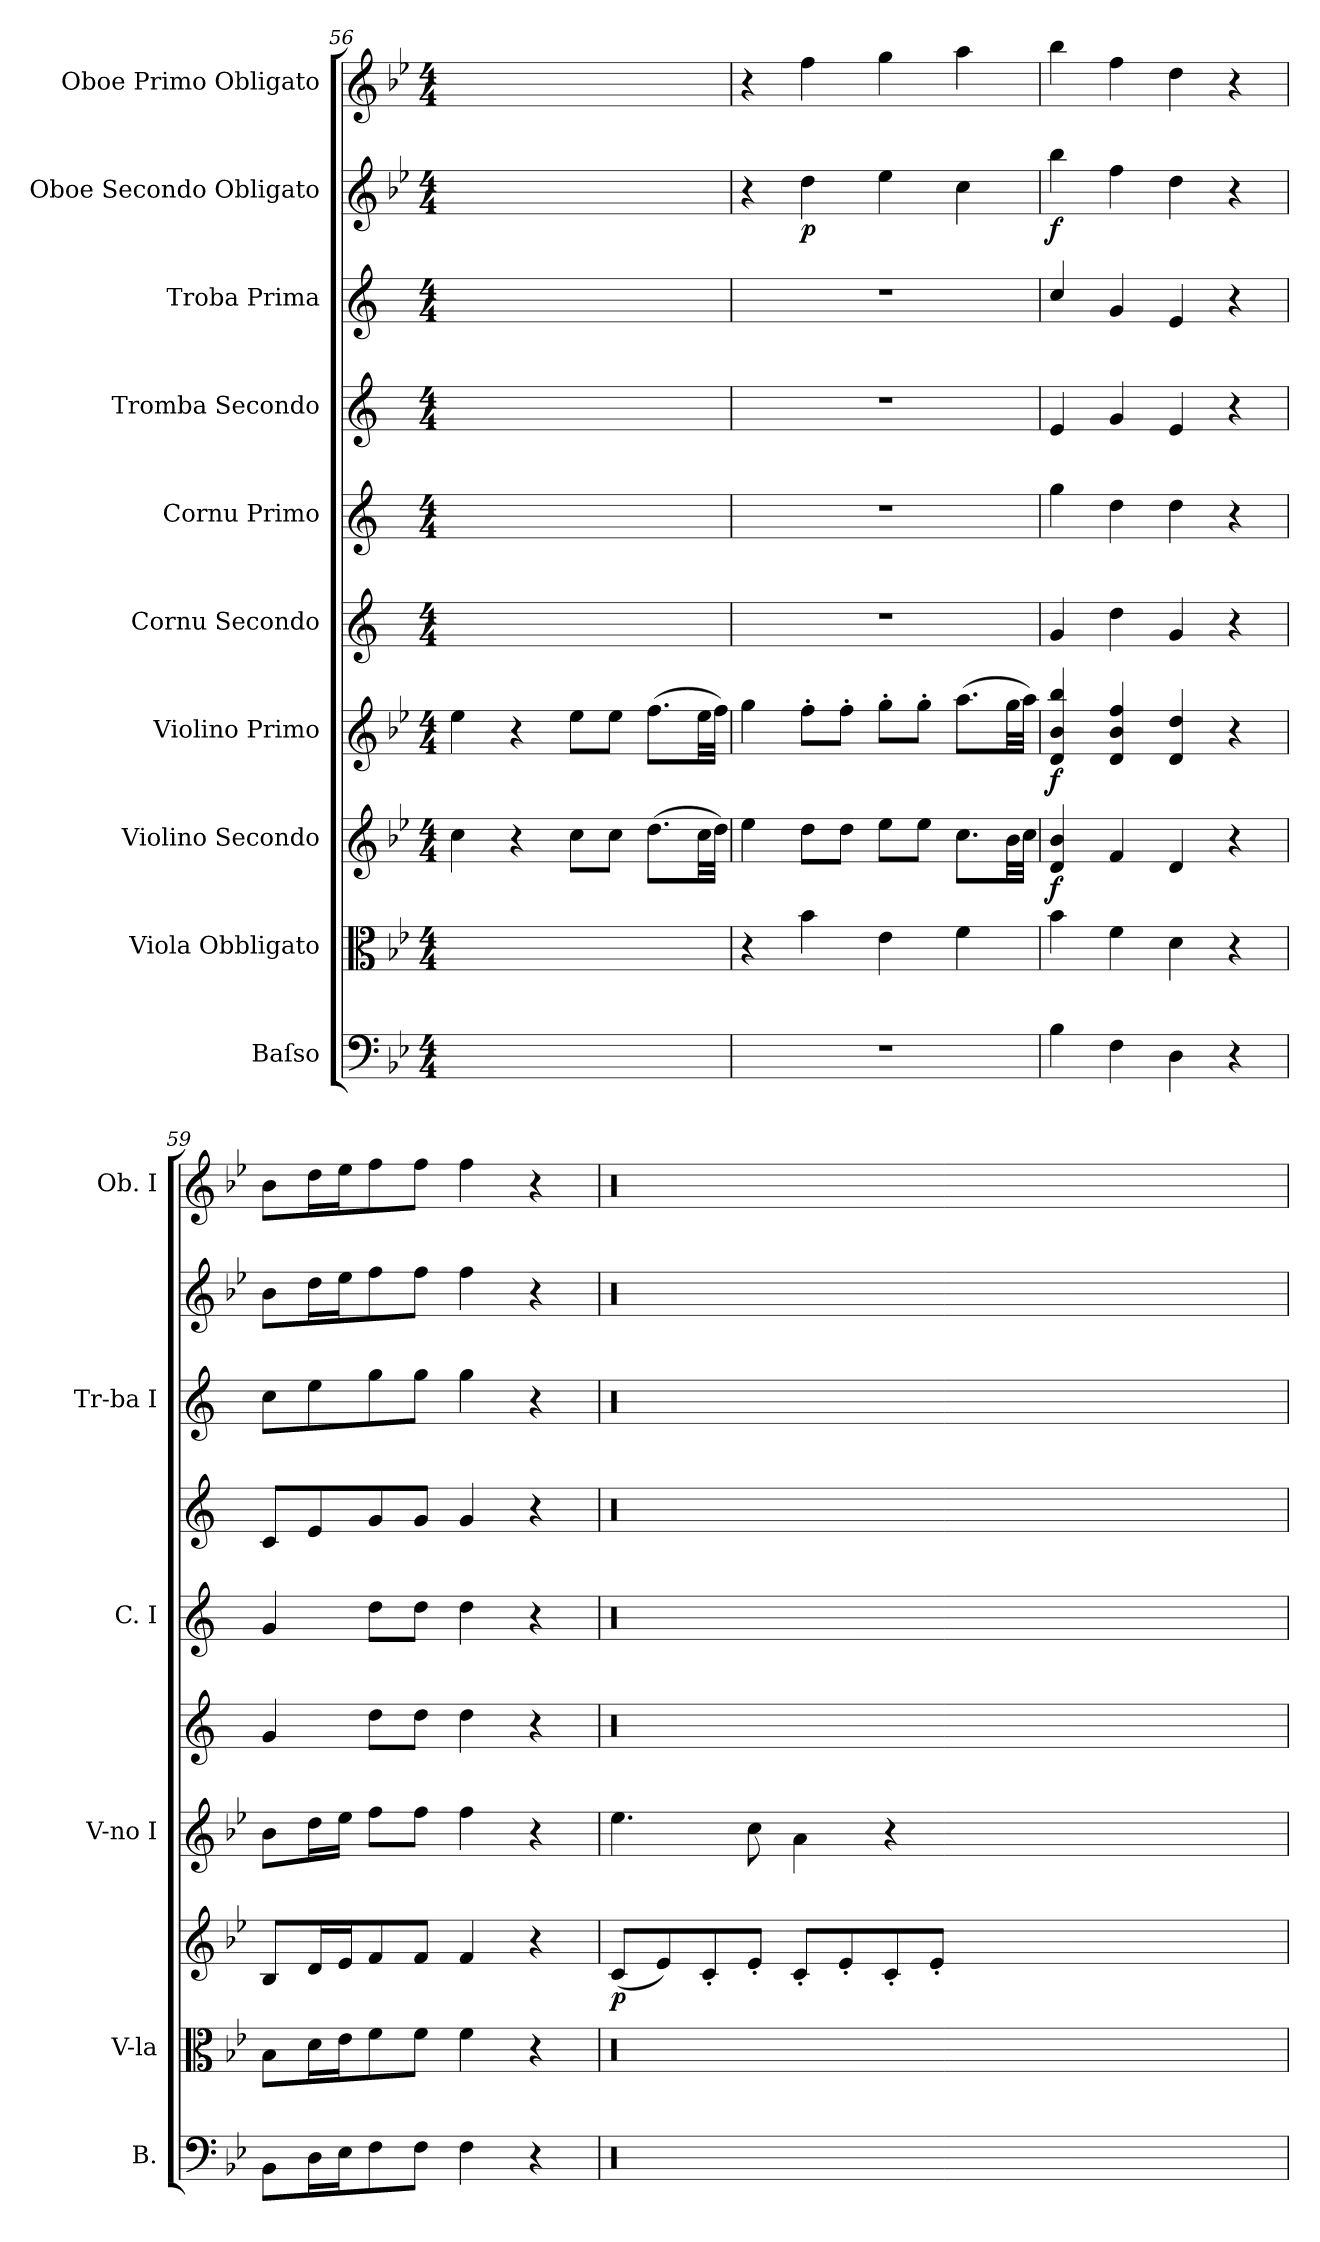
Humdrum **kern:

**kern	**kern	**kern	**dynam	**kern	**dynam	**kern	**kern	**kern	**kern	**kern	**dynam	**kern
*part10	*part9	*part8	*part8	*part7	*part7	*part6	*part5	*part4	*part3	*part2	*part2	*part1
*staff10	*staff9	*staff8	*staff8	*staff7	*staff7	*staff6	*staff5	*staff4	*staff3	*staff2	*staff2	*staff1
*I"Baſso	*I"Viola Obbligato	*I"Violino Secondo	*	*I"Violino Primo	*	*I"Cornu Secondo	*I"Cornu Primo	*I"Tromba Secondo	*I"Troba Prima	*I"Oboe Secondo Obligato	*	*I"Oboe Primo Obligato
*I'B.	*I'V-la	*	*	*I'V-no I	*	*	*I'C. I	*	*I'Tr-ba I	*	*	*I'Ob. I
*clefF4	*clefC3	*clefG2	*	*clefG2	*	*clefG2	*clefG2	*clefG2	*clefG2	*clefG2	*	*clefG2
*	*	*	*	*	*	*ITrd5c9	*ITrd5c9	*ITrd1c2	*ITrd1c2	*	*	*
*k[b-e-]	*k[b-e-]	*k[b-e-]	*	*k[b-e-]	*	*k[b-e-a-]	*k[b-e-a-]	*k[b-e-]	*k[b-e-]	*k[b-e-]	*	*k[b-e-]
*M4/4	*M4/4	*M4/4	*	*M4/4	*	*M4/4	*M4/4	*M4/4	*M4/4	*M4/4	*	*M4/4
=56	=56	=56	=56	=56	=56	=56	=56	=56	=56	=56	=56	=56
1ryy	1ryy	4cc\	.	4ee-\	.	1ryy	1ryy	1ryy	1ryy	1ryy	.	1ryy
.	.	4r	.	4r	.	.	.	.	.	.	.	.
.	.	8cc\L	.	8ee-\L	.	.	.	.	.	.	.	.
.	.	8cc\J	.	8ee-\J	.	.	.	.	.	.	.	.
.	.	(8.dd\L	.	(8.ff\L	.	.	.	.	.	.	.	.
.	.	32cc\LL	.	32ee-\LL	.	.	.	.	.	.	.	.
.	.	32dd\JJJ)	.	32ff\JJJ)	.	.	.	.	.	.	.	.
=57	=57	=57	=57	=57	=57	=57	=57	=57	=57	=57	=57	=57
1r	4r	4ee-\	.	4gg\	.	1r	1r	1r	1r	4r	.	4r
.	4b-\	8dd\L	.	8ff'\L	.	.	.	.	.	4dd\	p	4ff\
.	.	8dd\J	.	8ff'\J	.	.	.	.	.	.	.	.
.	4e-\	8ee-\L	.	8gg'\L	.	.	.	.	.	4ee-\	.	4gg\
.	.	8ee-\J	.	8gg'\J	.	.	.	.	.	.	.	.
.	4f\	8.cc\L	.	(8.aa\L	.	.	.	.	.	4cc\	.	4aa\
.	.	32b-\LL	.	32gg\LL	.	.	.	.	.	.	.	.
.	.	32cc\JJJ	.	32aa\JJJ)	.	.	.	.	.	.	.	.
=58	=58	=58	=58	=58	=58	=58	=58	=58	=58	=58	=58	=58
4B-\	4b-\	4d/ 4b-/	f	4d/ 4b-/ 4bb-/	f	4B-/	4b-\	4d/	4b-/	4bb-\	f	4bb-\
4F\	4f\	4f/	.	4d/ 4b-/ 4ff/	.	4f\	4f\	4f/	4f/	4ff\	.	4ff\
4D\	4d\	4d/	.	4d/ 4dd/	.	4B-/	4f\	4d/	4d/	4dd\	.	4dd\
4r	4r	4r	.	4r	.	4r	4r	4r	4r	4r	.	4r
=59	=59	=59	=59	=59	=59	=59	=59	=59	=59	=59	=59	=59
8BB-\L	8B-\L	8B-/L	.	8b-\L	.	4B-/	4B-/	8B-/L	8b-\L	8b-\L	.	8b-\L
16D\L	16d\L	16d/L	.	16dd\L	.	.	.	8d/	8dd\	16dd\L	.	16dd\L
16E-\J	16e-\J	16e-/J	.	16ee-\JJ	.	.	.	.	.	16ee-\J	.	16ee-\J
8F\	8f\	8f/	.	8ff\L	.	8f\L	8f\L	8f/	8ff\	8ff\	.	8ff\
8F\J	8f\J	8f/J	.	8ff\J	.	8f\J	8f\J	8f/J	8ff\J	8ff\J	.	8ff\J
4F\	4f\	4f/	.	4ff\	.	4f\	4f\	4f/	4ff\	4ff\	.	4ff\
4r	4r	4r	.	4r	.	4r	4r	4r	4r	4r	.	4r
=60	=60	=60	=60	=60	=60	=60	=60	=60	=60	=60	=60	=60
00r	00r	(8c/L	p	4.ee-\	.	00r	00r	00r	00r	00r	.	00r
.	.	8e-/)	.	.	.	.	.	.	.	.	.	.
.	.	8c'/	.	.	.	.	.	.	.	.	.	.
.	.	8e-'/J	.	8cc\	.	.	.	.	.	.	.	.
.	.	8c'/L	.	4a\	.	.	.	.	.	.	.	.
.	.	8e-'/	.	.	.	.	.	.	.	.	.	.
.	.	8c'/	.	4r	.	.	.	.	.	.	.	.
.	.	8e-'/J	.	.	.	.	.	.	.	.	.	.
.	.	0.ryy	.	0.ryy	.	.	.	.	.	.	.	.
=	=	=	=	=	=	=	=	=	=	=	=	=
*-	*-	*-	*-	*-	*-	*-	*-	*-	*-	*-	*-	*-
